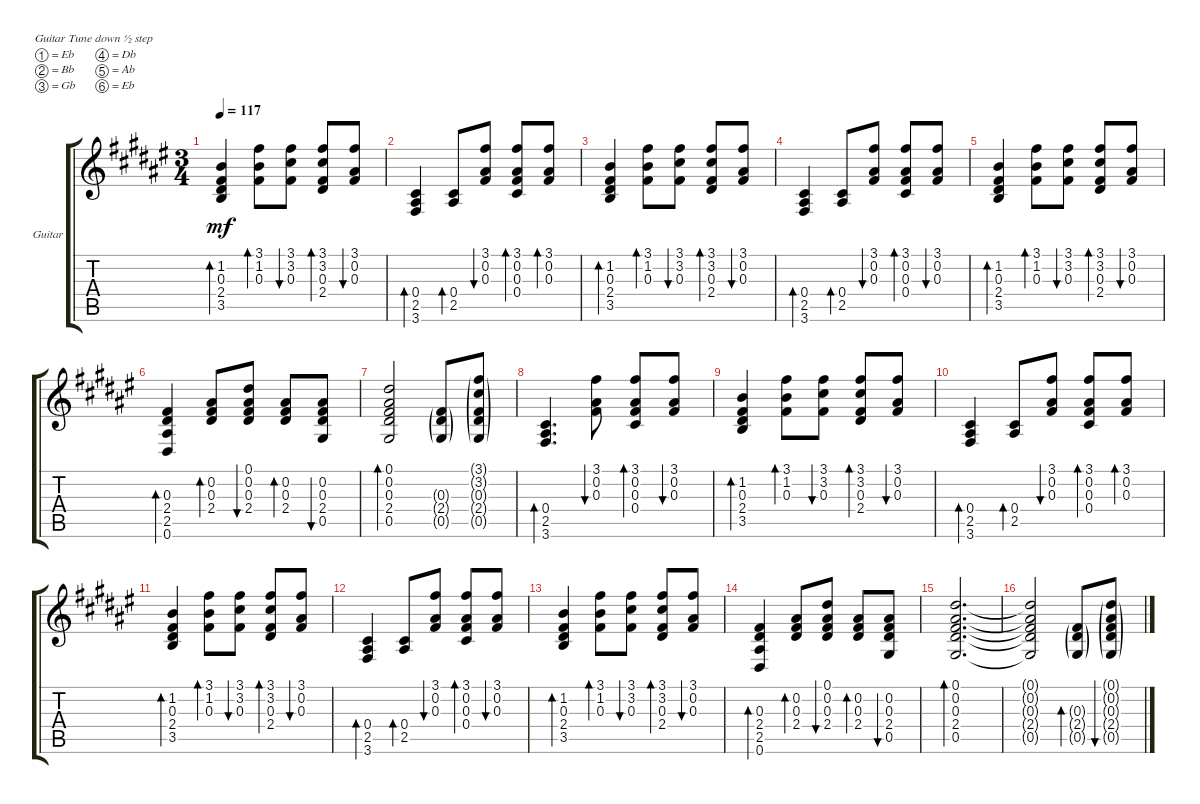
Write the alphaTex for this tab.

\defaultSystemsLayout 4
\bracketExtendMode groupsimilarinstruments
\firstSystemTrackNameOrientation horizontal
\otherSystemsTrackNameOrientation horizontal
\track ("Jesse Guitar" "Guitar") {instrument acousticguitarsteel}
\staff {score tabs}
\tuning (Eb4 Bb3 Gb3 Db3 Ab2 Eb2)
\ts (3 4)
\tempo 117
\clef g2
\ks f#
(3.5 2.4 0.3 1.2).4{bd 64 dy mf} (0.3 1.2 3.1).8{bd 63} (3.1 3.2 0.3).8{bu 62} (3.1 3.2 0.3 2.4).8{bd 61} (0.3 0.2 3.1).8{bu 60} |
(3.6 2.5 0.4).4{bd 60} (0.4 2.5).8{bd 58} (0.3 0.2 3.1).8{bu 58} (3.1 0.2 0.3 0.4).8{bd 58} (0.3 0.2 3.1).8{bd 58} |
(3.5 2.4 0.3 1.2).4{bd 56} (0.3 1.2 3.1).8{bd 55} (3.1 3.2 0.3).8{bu 54} (3.1 3.2 0.3 2.4).8{bd 52} (0.3 0.2 3.1).8{bu 51} |
(3.6 2.5 0.4).4{bd 51} (0.4 2.5).8{bd 51} (0.3 0.2 3.1).8{bu 51} (3.1 0.2 0.3 0.4).8{bd 51} (0.3 0.2 3.1).8{bu 51} |
(3.5 2.4 0.3 1.2).4{bd 51} (0.3 1.2 3.1).8{bd 51} (3.1 3.2 0.3).8{bu 51} (3.1 3.2 0.3 2.4).8{bd 51} (0.3 0.2 3.1).8{bu 51} |
(0.6 2.5 2.4 0.3).4{bd 46} (2.4 0.3 0.2).8{bd 45} (2.4 0.3 0.2 0.1).8{bu 44} (0.2 0.3 2.4).8{bd 44} (0.5 2.4 0.3 0.2).8{bu 44} |
(0.5 2.4 0.3 0.2 0.1).2{bd 42} (0.3{g} 2.4{g} 0.5{g}).8 (0.5{g} 2.4{g} 0.3{g} 3.1{g} 3.2{g}).8 |
(3.6 2.5 0.4).4{d bd 66} (0.3 0.2 3.1).8{bu 65} (3.1 0.2 0.3 0.4).8{bd 65} (0.3 0.2 3.1).8{bu 65} |
(3.5 2.4 0.3 1.2).4{bd 64} (0.3 1.2 3.1).8{bd 63} (3.1 3.2 0.3).8{bu 62} (3.1 3.2 0.3 2.4).8{bd 61} (0.3 0.2 3.1).8{bu 60} |
(3.6 2.5 0.4).4{bd 60} (0.4 2.5).8{bd 58} (0.3 0.2 3.1).8{bu 58} (3.1 0.2 0.3 0.4).8{bd 58} (0.3 0.2 3.1).8{bd 58} |
(3.5 2.4 0.3 1.2).4{bd 56} (0.3 1.2 3.1).8{bd 55} (3.1 3.2 0.3).8{bu 54} (3.1 3.2 0.3 2.4).8{bd 52} (0.3 0.2 3.1).8{bu 51} |
(3.6 2.5 0.4).4{bd 51} (0.4 2.5).8{bd 51} (0.3 0.2 3.1).8{bu 51} (3.1 0.2 0.3 0.4).8{bd 51} (0.3 0.2 3.1).8{bu 51} |
(3.5 2.4 0.3 1.2).4{bd 51} (0.3 1.2 3.1).8{bd 51} (3.1 3.2 0.3).8{bu 51} (3.1 3.2 0.3 2.4).8{bd 51} (0.3 0.2 3.1).8{bu 51} |
(0.6 2.5 2.4 0.3).4{bd 46} (2.4 0.3 0.2).8{bd 45} (2.4 0.3 0.2 0.1).8{bu 44} (0.2 0.3 2.4).8{bd 44} (0.5 2.4 0.3 0.2).8{bu 44} |
(0.5 2.4 0.3 0.2 0.1).2{d bd 42} |
(0.5{t} 2.4{t} 0.3{t} 0.2{t} 0.1{t}).2 (0.3{g} 2.4{g} 0.5{g}).8{bd 37} (0.5{g} 2.4{g} 0.3{g} 0.2{g} 0.1{g}).8{bu 37}
